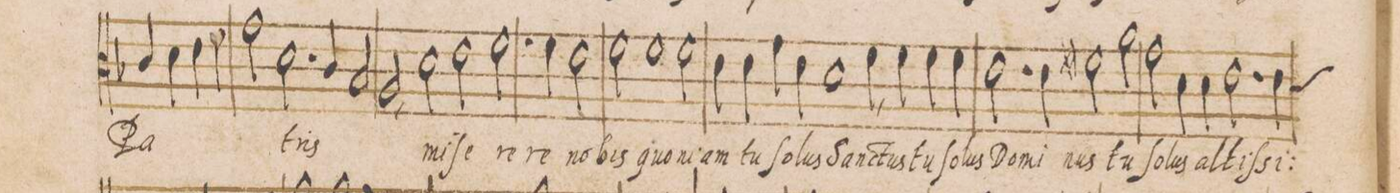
**kern	**text
*I"DISCANTVS	*
*clefC3	*
*k[b-]	*
*met(C|)	*
*M2/1	*
4c/	Pa-
4d\	.
4e\	.
4f\	.
2g\	.
2.d\	-tris
=68-	=68-
4c\	.
2B-y/	.
2A,</	.
2d\	mi-
=69-	=69-
2e\	-ſe-
2.f\	-re-
4f\	-re
2e\	no-
=70-	=70-
2f\	-bis
1f	quo-
2f\	-ni-
=71-	=71-
4e\	-am
4e\	tu
4g\	ſo-
4e\	-lus
1d	San-
=72-	=72-
4f,<\	-ctus
4f\	tu
4f\	ſo-
4f\	-lus
2.e\	Do-
4e\	-mi-
=73-	=73-
2f#X\	-nus
2a\	tu
2g\	ſo-
4d\	-lus
4d\	al-
=74-	=74-
2.e\	-tiſ-
*custos:d	*
4e\	-si-
*-	*-
